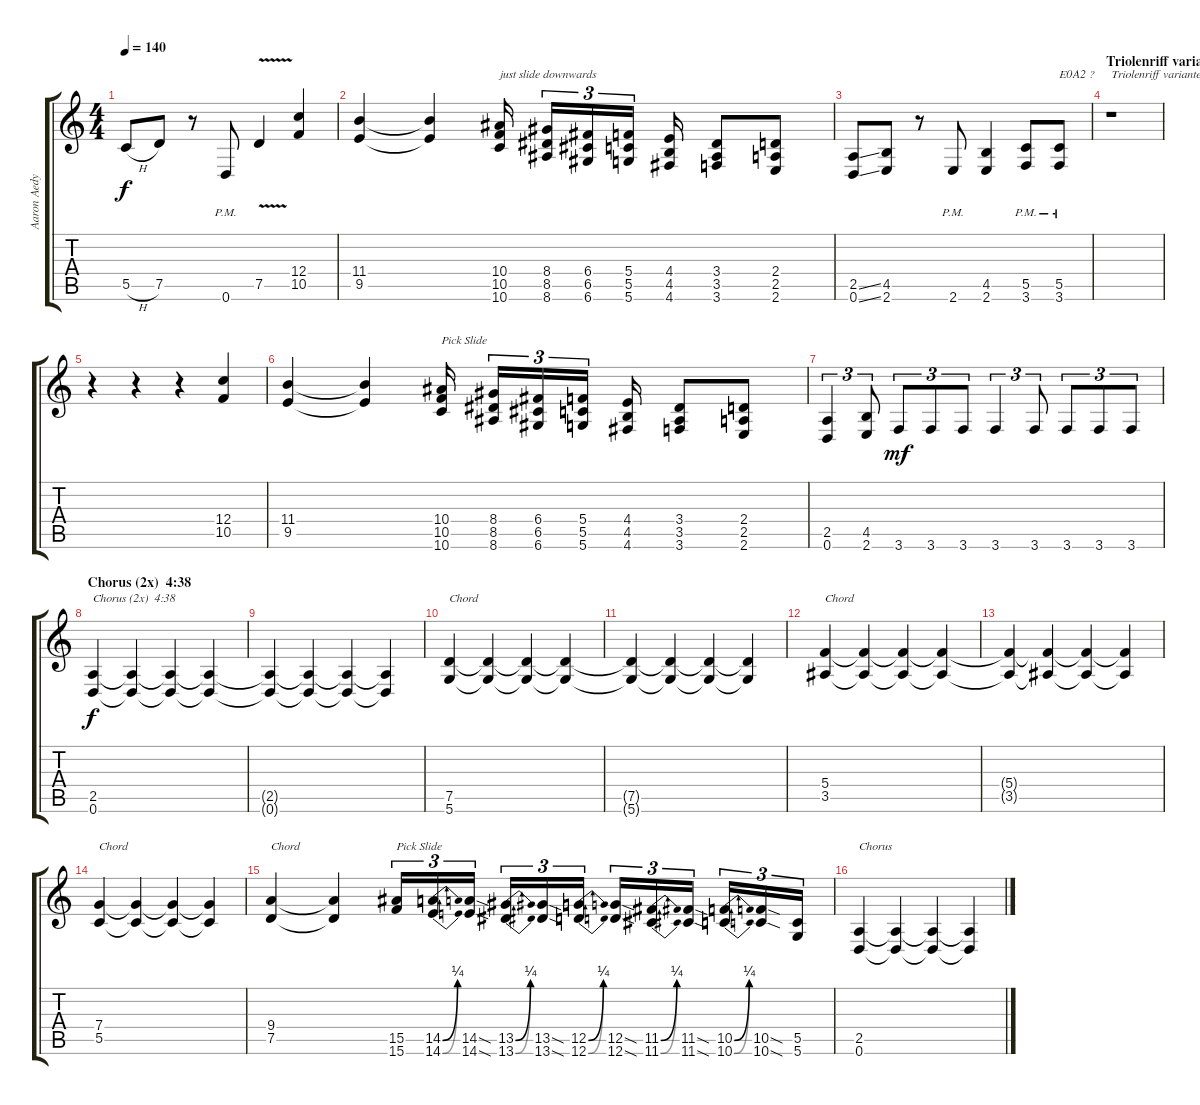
\track ("Aaron Aedy" "Aaron Aedy") {instrument overdrivenguitar}
\staff {score tabs}
\tuning (D4 A3 F3 C3 G2 D2) {hide}
\ts (4 4)
\tempo 140
\clef g2
\ks c
5.5{h}.8{dy f} 7.5.8 r.8 0.6{pm}.8 7.5{v}.4 (12.4 10.5).4 |
(11.4 9.5).4 (11.4{t} 9.5{t}).4 (10.4 10.5 10.6).16{txt "just slide downwards" volume 13 instrument guitarfretnoise} (8.4 8.5 8.6).16{tu (3 2)} (6.4 6.5 6.6).16{tu (3 2)} (5.4 5.5 5.6).16{tu (3 2)} (4.4 4.5 4.6).16 (3.4 3.5 3.6).8 (2.4 2.5 2.6).8 |
(2.5{ss} 0.6{ss}).8{instrument overdrivenguitar} (4.5 2.6).8 r.8 2.6{pm}.8 (4.5 2.6).4 (5.5{pm} 3.6{pm}).8 (5.5{pm} 3.6{pm}).8{txt "E0A2 ?"} |
\section ("" "Triolenriff variante  4:26")
r.1{txt "Triolenriff variante  4:26"} |
r.4 r.4 r.4 (12.4 10.5).4 |
(11.4 9.5).4 (11.4{t} 9.5{t}).4 (10.4 10.5 10.6).16{txt "Pick Slide" volume 13 instrument guitarfretnoise} (8.4 8.5 8.6).16{tu (3 2)} (6.4 6.5 6.6).16{tu (3 2)} (5.4 5.5 5.6).16{tu (3 2)} (4.4 4.5 4.6).16 (3.4 3.5 3.6).8 (2.4 2.5 2.6).8 |
(2.5 0.6).4{tu (3 2) instrument overdrivenguitar} (4.5 2.6).8{tu (3 2)} 3.6.8{tu (3 2) dy mf} 3.6.8{tu (3 2)} 3.6.8{tu (3 2)} 3.6.4{tu (3 2)} 3.6.8{tu (3 2)} 3.6.8{tu (3 2)} 3.6.8{tu (3 2)} 3.6.8{tu (3 2)} |
\section ("" "Chorus (2x)  4:38")
(2.5 0.6).4{txt "Chorus (2x)  4:38" dy f} (2.5{t} 0.6{t}).4 (2.5{t} 0.6{t}).4 (2.5{t} 0.6{t}).4 |
(2.5{t} 0.6{t}).4 (2.5{t} 0.6{t}).4 (2.5{t} 0.6{t}).4 (2.5{t} 0.6{t}).4 |
(7.5 5.6).4{txt "Chord"} (7.5{t} 5.6{t}).4 (7.5{t} 5.6{t}).4 (7.5{t} 5.6{t}).4 |
(7.5{t} 5.6{t}).4 (7.5{t} 5.6{t}).4 (7.5{t} 5.6{t}).4 (7.5{t} 5.6{t}).4 |
(5.4 3.5).4{txt "Chord"} (5.4{t} 3.5{t}).4 (5.4{t} 3.5{t}).4 (5.4{t} 3.5{t}).4 |
(5.4{t} 3.5{t}).4 (5.4{t} 3.5{t}).4 (5.4{t} 3.5{t}).4 (5.4{t} 3.5{t}).4 |
(7.4 5.5).4{txt "Chord"} (7.4{t} 5.5{t}).4 (7.4{t} 5.5{t}).4 (7.4{t} 5.5{t}).4 |
(9.4 7.5).4{txt "Chord"} (9.4{t} 7.5{t}).4 (15.5 15.6).16{tu (3 2) txt "Pick Slide" instrument guitarfretnoise} (14.5{be (bend 0 0 60 1)} 14.6{be (bend 0 0 60 1)}).16{tu (3 2)} (14.5{sod} 14.6{sod}).16{tu (3 2)} (13.5{be (bend 0 0 60 1)} 13.6{be (bend 0 0 60 1)}).16{tu (3 2)} (13.5{sod} 13.6{sod}).16{tu (3 2)} (12.5{be (bend 0 0 60 1)} 12.6{be (bend 0 0 60 1)}).16{tu (3 2)} (12.5{sod} 12.6{sod}).16{tu (3 2)} (11.5{be (bend 0 0 60 1)} 11.6{be (bend 0 0 60 1)}).16{tu (3 2)} (11.5{sod} 11.6{sod}).16{tu (3 2)} (10.5{be (bend 0 0 60 1)} 10.6{be (bend 0 0 60 1)}).16{tu (3 2)} (10.5{sod} 10.6{sod}).16{tu (3 2)} (5.5 5.6).16{tu (3 2)} |
(2.5 0.6).4{txt "Chorus" instrument overdrivenguitar} (2.5{t} 0.6{t}).4 (2.5{t} 0.6{t}).4 (2.5{t} 0.6{t}).4
